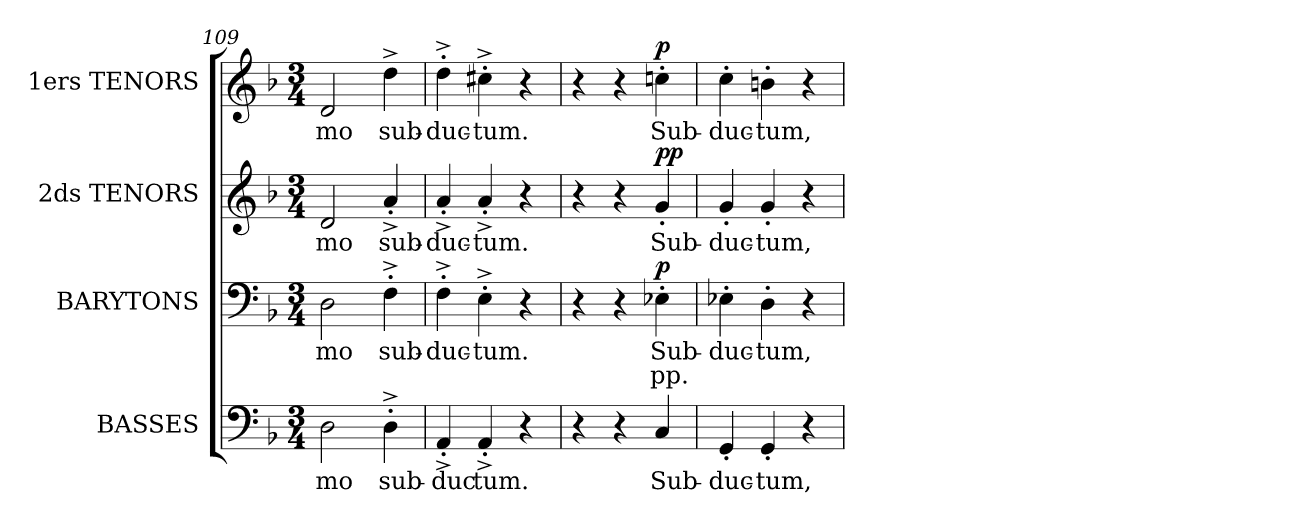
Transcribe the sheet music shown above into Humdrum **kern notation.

**kern	**text	**kern	**text	**text	**dynam	**kern	**text	**dynam	**kern	**text	**dynam
*part4	*part4	*part3	*part3	*part3	*part3	*part2	*part2	*part2	*part1	*part1	*part1
*staff4	*staff4	*staff3	*staff3	*staff3	*staff3	*staff2	*staff2	*staff2	*staff1	*staff1	*staff1
*I"BASSES	*	*I"BARYTONS	*	*	*	*I"2ds TENORS	*	*	*I"1ers TENORS	*	*
*I'BAS.	*	*I'BAR.	*	*	*	*	*	*	*	*	*
*clefF4	*	*clefF4	*	*	*	*clefG2	*	*	*clefG2	*	*
*k[b-]	*	*k[b-]	*	*	*	*k[b-]	*	*	*k[b-]	*	*
*M3/4	*	*M3/4	*	*	*	*M3/4	*	*	*M3/4	*	*
=109	=109	=109	=109	=109	=109	=109	=109	=109	=109	=109	=109
2Di\	mo	2Di\	mo	.	.	2di/	mo	.	2di/	mo	.
4D'>^>i\	sub-	4F'>^>i\	sub-	.	.	4a'>^>i/	sub-	.	4dd^>i\	sub-	.
=110	=110	=110	=110	=110	=110	=110	=110	=110	=110	=110	=110
4AA'>^>i/	duc	4F'>^>i\	duc-	.	.	4a'>^>i/	duc-	.	4dd'>^>i\	duc-	.
4AA'>^>i/	tum.	4E'>^>i\	tum.	.	.	4a'>^>i/	tum.	.	4cc#X'>^>i\	tum.	.
4r	.	4r	.	.	.	4r	.	.	4r	.	.
!!LO:LB:g=z
=111	=111	=111	=111	=111	=111	=111	=111	=111	=111	=111	=111
4r	.	4r	.	.	.	4r	.	.	4r	.	.
4r	.	4r	.	.	.	4r	.	.	4r	.	.
!	!	!	!	!	!LO:DY:a	!	!	!LO:DY:a	!	!	!LO:DY:a
4Ci/	Sub-	4E-X'>i\	Sub-	pр.	p	4g'>i/	Sub-	pp	4ccn'>i\	Sub-	p
=112	=112	=112	=112	=112	=112	=112	=112	=112	=112	=112	=112
4GG'>i/	duc-	4E-X'>i\	duc-	.	.	4g'>i/	duc-	.	4cc'>i\	duc-	.
4GG'>i/	tum,	4D'>i\	tum,	.	.	4g'>i/	tum,	.	4bn'>i\	tum,	.
4r	.	4r	.	.	.	4r	.	.	4r	.	.
=	=	=	=	=	=	=	=	=	=	=	=
*-	*-	*-	*-	*-	*-	*-	*-	*-	*-	*-	*-
